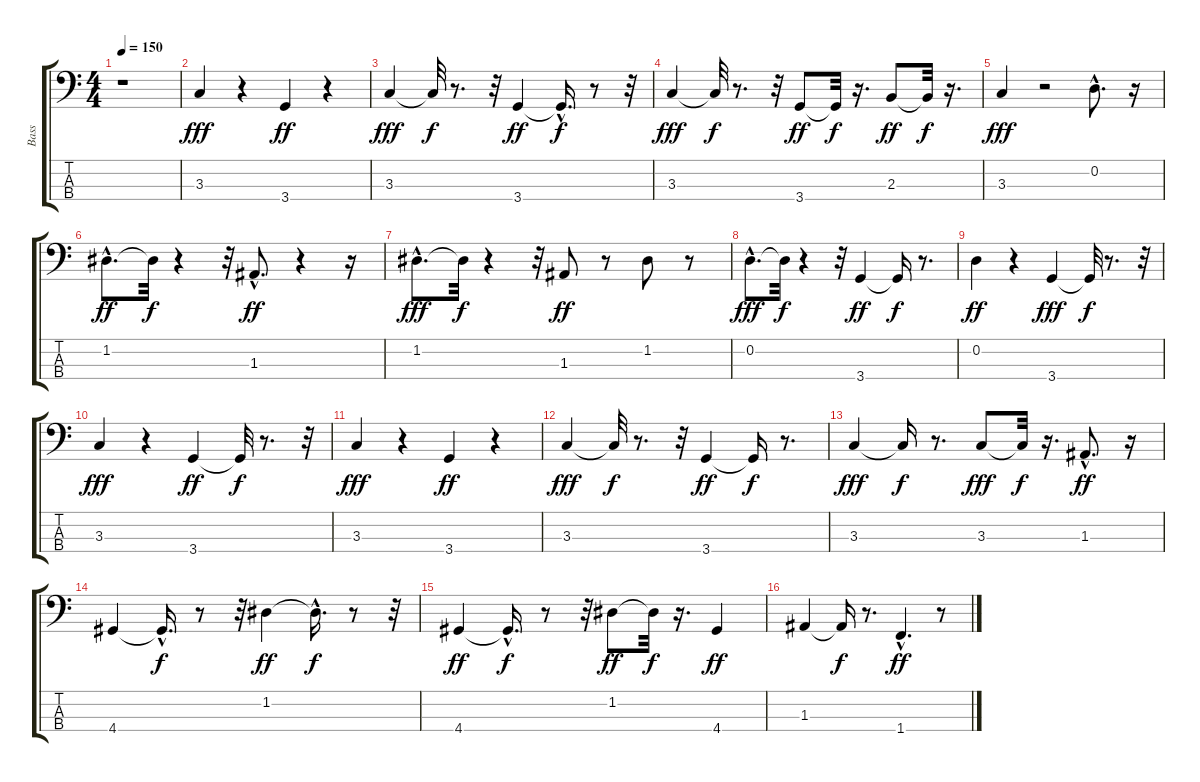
\track ("Bass" "Bass") {instrument electricbassfinger}
\staff {score tabs}
\tuning (G2 D2 A1 E1) {hide}
\ts (4 4)
\tempo 150
\clef f4
\ks c
r.1{dy fff instrument electricbassfinger} |
3.3.4 r.4 3.4.4{dy ff} r.4 |
3.3.4{dy fff} 3.3{t}.32{dy f} r.8{d} r.32 3.4.4{dy ff} 3.4{hac t}.16{d dy f} r.8 r.32 |
3.3.4{dy fff} 3.3{t}.32{dy f} r.8{d} r.32 3.4.8{dy ff} 3.4{t}.32{dy f} r.16{d} 2.3.8{dy ff} 2.3{t}.32{dy f} r.16{d} |
3.3.4{dy fff} r.2 0.2{hac}.8{d} r.16 |
1.2{hac}.8{d dy ff} 1.2{t}.32{dy f} r.4 r.32 1.3{hac}.8{d dy ff} r.4 r.16 |
1.2{hac}.8{d dy fff} 1.2{t}.32{dy f} r.4 r.32 1.3.8{dy ff} r.8 1.2.8 r.8 |
0.2{hac}.8{d dy fff} 0.2{t}.32{dy f} r.4 r.32 3.4.4{dy ff} 3.4{t}.16{dy f} r.8{d} |
0.2.4{dy ff} r.4 3.4.4{dy fff} 3.4{t}.32{dy f} r.8{d} r.32 |
3.3.4{dy fff} r.4 3.4.4{dy ff} 3.4{t}.32{dy f} r.8{d} r.32 |
3.3.4{dy fff} r.4 3.4.4{dy ff} r.4 |
3.3.4{dy fff} 3.3{t}.32{dy f} r.8{d} r.32 3.4.4{dy ff} 3.4{t}.16{dy f} r.8{d} |
3.3.4{dy fff} 3.3{t}.16{dy f} r.8{d} 3.3.8{dy fff} 3.3{t}.32{dy f} r.16{d} 1.3{hac}.8{d dy ff} r.16 |
4.4.4 4.4{hac t}.16{d dy f} r.8 r.32 1.2.4{dy ff} 1.2{hac t}.16{d dy f} r.8 r.32 |
4.4.4{dy ff} 4.4{hac t}.16{d dy f} r.8 r.32 1.2.8{dy ff} 1.2{t}.32{dy f} r.16{d} 4.4.4{dy ff} |
1.3.4 1.3{t}.16{dy f} r.8{d} 1.4{hac}.4{d dy ff} r.8
